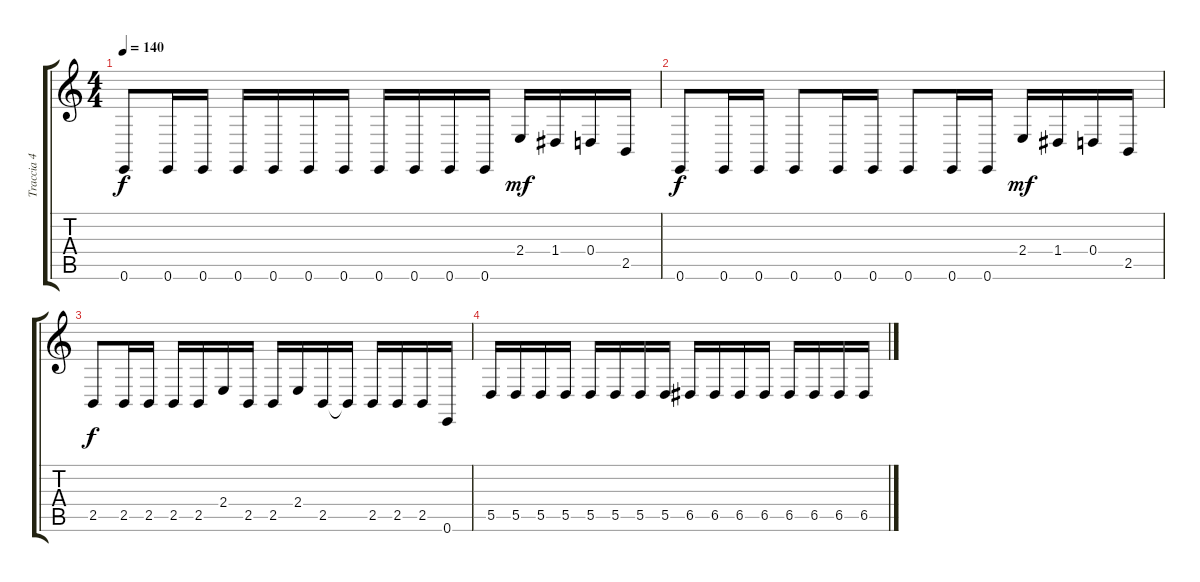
\track ("Traccia 4" "Traccia 4") {instrument lead2sawtooth}
\staff {score tabs}
\tuning (E4 B3 G3 D3 A2 E2) {hide}
\ts (4 4)
\tempo 140
\clef g2
\ks c
0.6.8{dy f} 0.6.16 0.6.16 0.6.16 0.6.16 0.6.16 0.6.16 0.6.16 0.6.16 0.6.16 0.6.16 2.4.16{dy mf} 1.4.16 0.4.16 2.5.16 |
0.6.8{dy f} 0.6.16 0.6.16 0.6.8 0.6.16 0.6.16 0.6.8 0.6.16 0.6.16 2.4.16{dy mf} 1.4.16 0.4.16 2.5.16 |
2.5.8{dy f} 2.5.16 2.5.16 2.5.16 2.5.16 2.4.16 2.5.16 2.5.16 2.4.16 2.5.16 2.5{t}.16 2.5.16 2.5.16 2.5.16 0.6.16 |
5.5.16 5.5.16 5.5.16 5.5.16 5.5.16 5.5.16 5.5.16 5.5.16 6.5.16 6.5.16 6.5.16 6.5.16 6.5.16 6.5.16 6.5.16 6.5.16
